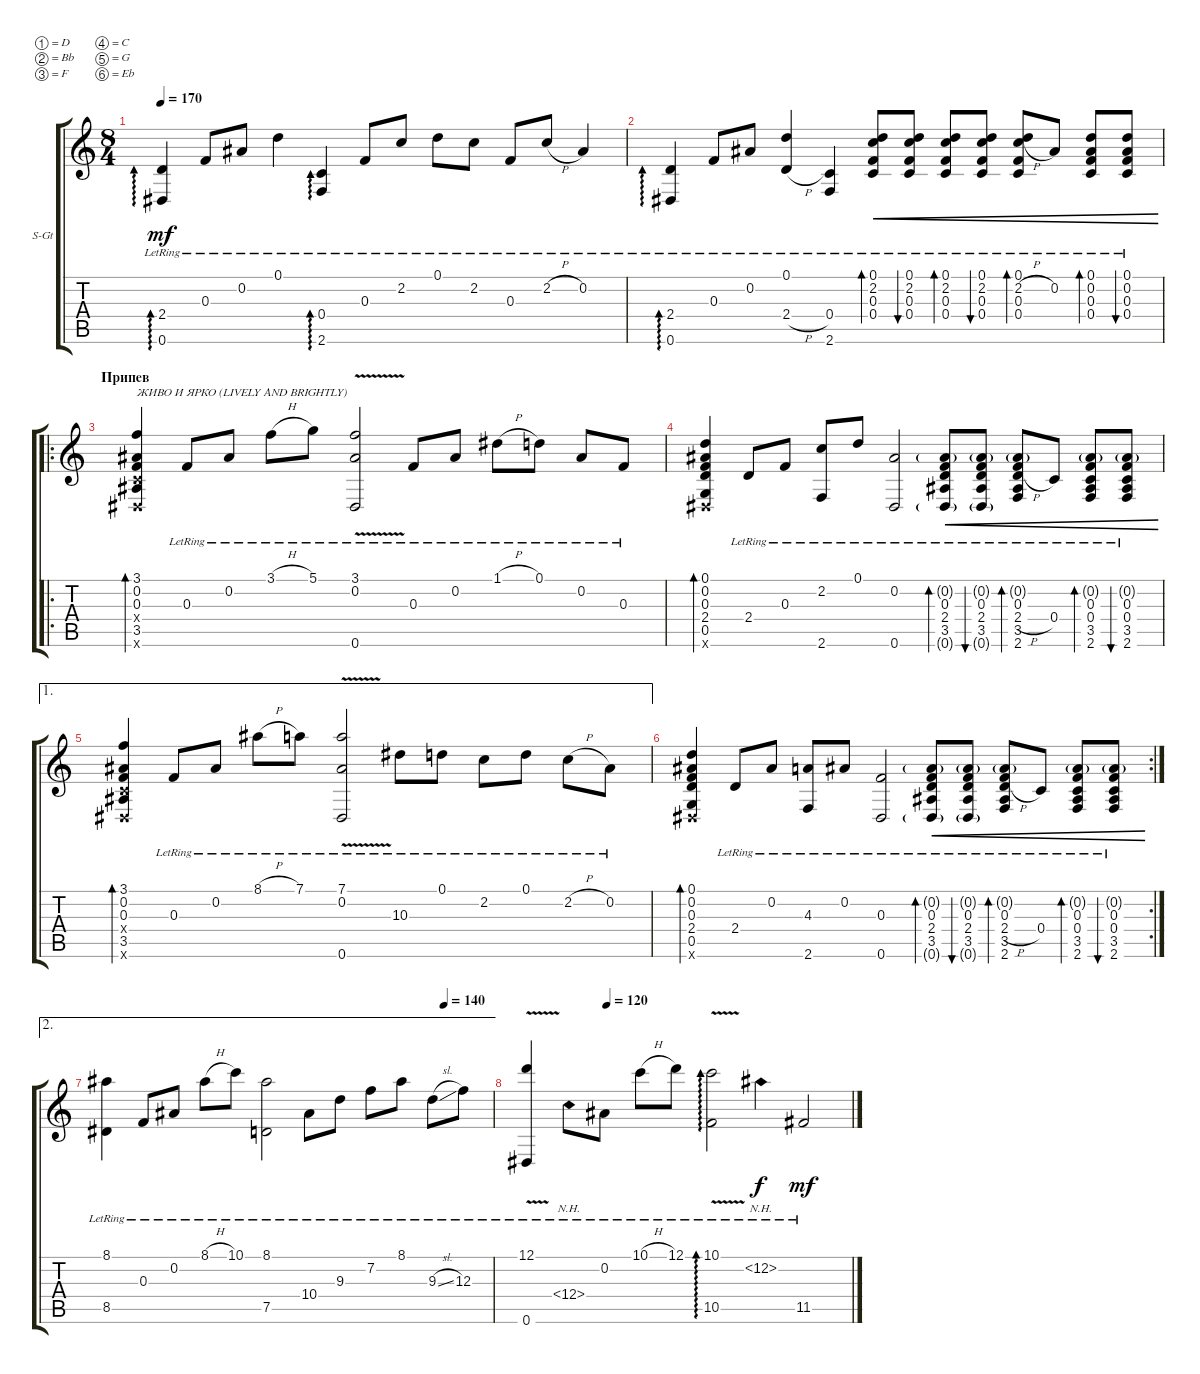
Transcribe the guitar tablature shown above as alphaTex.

\defaultSystemsLayout 4
\bracketExtendMode groupsimilarinstruments
\firstSystemTrackNameOrientation horizontal
\otherSystemsTrackNameOrientation horizontal
\track ("Steel Guitar" "S-Gt") {instrument acousticguitarsteel}
\staff {score tabs}
\tuning (D4 Bb3 F3 C3 G2 Eb2)
\ts (8 4)
\tempo 170
\clef g2
\ks c
(2.4{lr} 0.6{lr}).4{ad 0 dy mf} 0.3{lr}.8 0.2{lr}.8 0.1{lr}.4 (0.4{lr} 2.6{lr}).4{ad 0} 0.3{lr}.8 2.2{lr}.8 0.1{lr}.8 2.2{lr}.8 0.3{lr}.8 2.2{h lr}.8 0.2{lr}.4 |
(2.4{lr} 0.6{lr}).4{ad 0} 0.3{lr}.8 0.2{lr}.8 (0.1{lr} 2.4{h lr}).4 (0.4{lr} 2.6{lr}).4 (0.3{lr} 0.4{lr} 2.2{lr} 0.1{lr}).8{bd 30 cre} (2.2{lr} 0.1{lr} 0.3{lr} 0.4{lr}).8{bu 30 cre} (0.1{lr} 2.2{lr} 0.3{lr} 0.4{lr}).8{bd 30 cre} (2.2{lr} 0.1{lr} 0.3{lr} 0.4{lr}).8{bu 30 cre} (0.3{lr} 0.1{lr} 2.2{h lr} 0.4{lr}).8{bd 30 cre} 0.2{lr}.8{cre} (0.2{lr} 0.1{lr} 0.3{lr} 0.4{lr}).8{bd 30 cre} (0.1{lr} 0.2{lr} 0.3{lr} 0.4{lr}).8{bu 30 cre} |
\ro
\section ("" "Припев")
(3.5 0.4{x} 3.1 0.2 0.3 0.6{x}).4{bd 120 txt "ЖИВО И ЯРКО (LIVELY AND BRIGHTLY)"} 0.3{lr}.8 0.2{lr}.8 3.1{h lr}.8 5.1{lr}.8 (3.1{v lr} 0.2{lr} 0.6{lr}).2 0.3{lr}.8 0.2{lr}.8 1.1{h lr}.8 0.1{lr}.8 0.2{lr}.8 0.3{lr}.8 |
(0.5 2.4 0.1 0.2 0.3 0.6{x}).4{bd 120} 2.4{lr}.8 0.3{lr}.8 (2.6{lr} 2.2{lr}).8 0.1{lr}.8 (0.2{lr} 0.6{lr}).2 (0.3{lr} 3.5{lr} 2.4{lr} 0.6{g lr} 0.2{g lr}).8{bd 30 cre} (2.4{lr} 3.5{lr} 0.3{lr} 0.6{g lr} 0.2{g lr}).8{bu 30 cre} (2.4{h lr} 3.5{lr} 2.6{lr} 0.3{lr} 0.2{g lr}).8{bd 30 cre} 0.4{lr}.8{cre} (2.6{lr} 3.5{lr} 0.4{lr} 0.3{lr} 0.2{g lr}).8{bd 30 cre} (0.3{lr} 2.6{lr} 3.5{lr} 0.4{lr} 0.2{g lr}).8{bu 30 cre} |
\ae 1
(3.5 0.4{x} 3.1 0.2 0.3 0.6{x}).4{bd 120} 0.3{lr}.8 0.2{lr}.8 8.1{h lr}.8 7.1{lr}.8 (7.1{v lr} 0.2{lr} 0.6{lr}).2 10.3{lr}.8 0.1{lr}.8 2.2{lr}.8 0.1{lr}.8 2.2{h lr}.8 0.2{lr}.8 |
\rc 2
(0.5 2.4 0.1 0.2 0.3 0.6{x}).4{bd 120} 2.4{lr}.8 0.2{lr}.8 (2.6{lr} 4.3{lr}).8 0.2{lr}.8 (0.6{lr} 0.3{lr}).2 (0.3{lr} 3.5{lr} 2.4{lr} 0.6{g lr} 0.2{g lr}).8{bd 30 cre} (2.4{lr} 3.5{lr} 0.3{lr} 0.6{g lr} 0.2{g lr}).8{bu 30 cre} (2.4{h lr} 3.5{lr} 2.6{lr} 0.3{lr} 0.2{g lr}).8{bd 30 cre} 0.4{lr}.8{cre} (2.6{lr} 3.5{lr} 0.4{lr} 0.3{lr} 0.2{g lr}).8{bd 30 cre} (0.3{lr} 2.6{lr} 3.5{lr} 0.4{lr} 0.2{g lr}).8{bu 30 cre} |
\ae 2
\tempo (140 0.875)
(8.5{lr} 8.1{lr}).4 0.3{lr}.8 0.2{lr}.8 8.1{h lr}.8 10.1{lr}.8 (8.1{lr} 7.5{lr}).2 10.4{lr}.8 9.3{lr}.8 7.2{lr}.8 8.1{lr}.8 9.3{sl lr}.8 12.3{lr}.8 |
\tempo (120 0.25)
(12.1{v lr} 0.6{lr}).4 12.4{nh lr}.8 0.2{lr}.8 10.1{h lr}.8 12.1{lr}.8 (10.1{v lr} 10.5{lr}).2{ad 0} 12.2{nh lr}.4{dy f} 11.5{lr}.2{dy mf}
